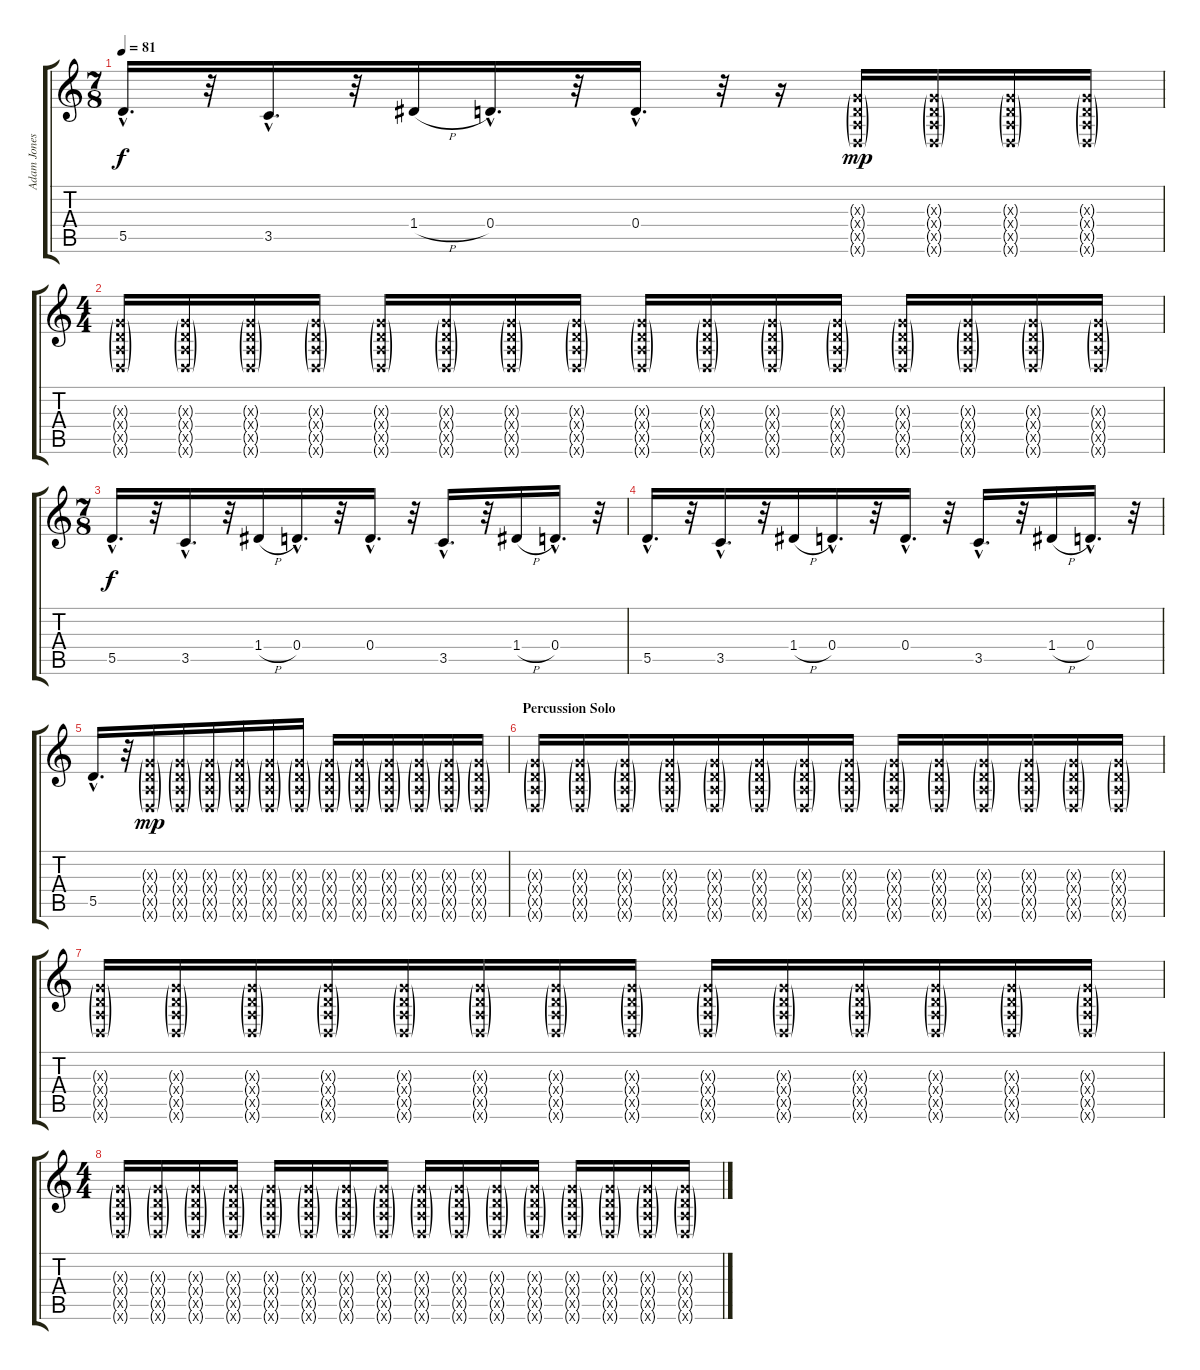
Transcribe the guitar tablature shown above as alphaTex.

\track ("Adam Jones" "Adam Jones") {instrument distortionguitar}
\staff {score tabs}
\tuning (E4 B3 G3 D3 A2 D2) {hide}
\ts (7 8)
\tempo 81
\clef g2
\ks c
5.5{hac}.16{d dy f} r.32 3.5{hac}.16{d} r.32 1.4{h}.16 0.4{hac}.16{d} r.32 0.4{hac}.16{d} r.32 r.16 (0.3{g x} 0.4{g x} 0.5{g x} 0.6{g x}).16{dy mp balance 15} (0.3{g x} 0.4{g x} 0.5{g x} 0.6{g x}).16 (0.3{g x} 0.4{g x} 0.5{g x} 0.6{g x}).16 (0.3{g x} 0.4{g x} 0.5{g x} 0.6{g x}).16 |
\ts (4 4)
(0.3{g x} 0.4{g x} 0.5{g x} 0.6{g x}).16 (0.3{g x} 0.4{g x} 0.5{g x} 0.6{g x}).16 (0.3{g x} 0.4{g x} 0.5{g x} 0.6{g x}).16 (0.3{g x} 0.4{g x} 0.5{g x} 0.6{g x}).16 (0.3{g x} 0.4{g x} 0.5{g x} 0.6{g x}).16 (0.3{g x} 0.4{g x} 0.5{g x} 0.6{g x}).16 (0.3{g x} 0.4{g x} 0.5{g x} 0.6{g x}).16 (0.3{g x} 0.4{g x} 0.5{g x} 0.6{g x}).16 (0.3{g x} 0.4{g x} 0.5{g x} 0.6{g x}).16 (0.3{g x} 0.4{g x} 0.5{g x} 0.6{g x}).16 (0.3{g x} 0.4{g x} 0.5{g x} 0.6{g x}).16 (0.3{g x} 0.4{g x} 0.5{g x} 0.6{g x}).16 (0.3{g x} 0.4{g x} 0.5{g x} 0.6{g x}).16 (0.3{g x} 0.4{g x} 0.5{g x} 0.6{g x}).16 (0.3{g x} 0.4{g x} 0.5{g x} 0.6{g x}).16 (0.3{g x} 0.4{g x} 0.5{g x} 0.6{g x}).16 |
\ts (7 8)
5.5{hac}.16{d dy f balance 8} r.32 3.5{hac}.16{d} r.32 1.4{h}.16 0.4{hac}.16{d} r.32 0.4{hac}.16{d} r.32 3.5{hac}.16{d} r.32 1.4{h}.16 0.4{hac}.16{d} r.32 |
5.5{hac}.16{d} r.32 3.5{hac}.16{d} r.32 1.4{h}.16 0.4{hac}.16{d} r.32 0.4{hac}.16{d} r.32 3.5{hac}.16{d} r.32 1.4{h}.16 0.4{hac}.16{d} r.32 |
5.5{hac}.16{d} r.32 (0.3{g x} 0.4{g x} 0.5{g x} 0.6{g x}).16{dy mp balance 15} (0.3{g x} 0.4{g x} 0.5{g x} 0.6{g x}).16 (0.3{g x} 0.4{g x} 0.5{g x} 0.6{g x}).16 (0.3{g x} 0.4{g x} 0.5{g x} 0.6{g x}).16 (0.3{g x} 0.4{g x} 0.5{g x} 0.6{g x}).16 (0.3{g x} 0.4{g x} 0.5{g x} 0.6{g x}).16 (0.3{g x} 0.4{g x} 0.5{g x} 0.6{g x}).16 (0.3{g x} 0.4{g x} 0.5{g x} 0.6{g x}).16 (0.3{g x} 0.4{g x} 0.5{g x} 0.6{g x}).16 (0.3{g x} 0.4{g x} 0.5{g x} 0.6{g x}).16 (0.3{g x} 0.4{g x} 0.5{g x} 0.6{g x}).16 (0.3{g x} 0.4{g x} 0.5{g x} 0.6{g x}).16 |
\section ("" "Percussion Solo")
(0.3{g x} 0.4{g x} 0.5{g x} 0.6{g x}).16 (0.3{g x} 0.4{g x} 0.5{g x} 0.6{g x}).16 (0.3{g x} 0.4{g x} 0.5{g x} 0.6{g x}).16 (0.3{g x} 0.4{g x} 0.5{g x} 0.6{g x}).16 (0.3{g x} 0.4{g x} 0.5{g x} 0.6{g x}).16 (0.3{g x} 0.4{g x} 0.5{g x} 0.6{g x}).16 (0.3{g x} 0.4{g x} 0.5{g x} 0.6{g x}).16 (0.3{g x} 0.4{g x} 0.5{g x} 0.6{g x}).16 (0.3{g x} 0.4{g x} 0.5{g x} 0.6{g x}).16 (0.3{g x} 0.4{g x} 0.5{g x} 0.6{g x}).16 (0.3{g x} 0.4{g x} 0.5{g x} 0.6{g x}).16 (0.3{g x} 0.4{g x} 0.5{g x} 0.6{g x}).16 (0.3{g x} 0.4{g x} 0.5{g x} 0.6{g x}).16 (0.3{g x} 0.4{g x} 0.5{g x} 0.6{g x}).16 |
(0.3{g x} 0.4{g x} 0.5{g x} 0.6{g x}).16 (0.3{g x} 0.4{g x} 0.5{g x} 0.6{g x}).16 (0.3{g x} 0.4{g x} 0.5{g x} 0.6{g x}).16 (0.3{g x} 0.4{g x} 0.5{g x} 0.6{g x}).16 (0.3{g x} 0.4{g x} 0.5{g x} 0.6{g x}).16 (0.3{g x} 0.4{g x} 0.5{g x} 0.6{g x}).16 (0.3{g x} 0.4{g x} 0.5{g x} 0.6{g x}).16 (0.3{g x} 0.4{g x} 0.5{g x} 0.6{g x}).16 (0.3{g x} 0.4{g x} 0.5{g x} 0.6{g x}).16 (0.3{g x} 0.4{g x} 0.5{g x} 0.6{g x}).16 (0.3{g x} 0.4{g x} 0.5{g x} 0.6{g x}).16 (0.3{g x} 0.4{g x} 0.5{g x} 0.6{g x}).16 (0.3{g x} 0.4{g x} 0.5{g x} 0.6{g x}).16 (0.3{g x} 0.4{g x} 0.5{g x} 0.6{g x}).16 |
\ts (4 4)
(0.3{g x} 0.4{g x} 0.5{g x} 0.6{g x}).16 (0.3{g x} 0.4{g x} 0.5{g x} 0.6{g x}).16 (0.3{g x} 0.4{g x} 0.5{g x} 0.6{g x}).16 (0.3{g x} 0.4{g x} 0.5{g x} 0.6{g x}).16 (0.3{g x} 0.4{g x} 0.5{g x} 0.6{g x}).16 (0.3{g x} 0.4{g x} 0.5{g x} 0.6{g x}).16 (0.3{g x} 0.4{g x} 0.5{g x} 0.6{g x}).16 (0.3{g x} 0.4{g x} 0.5{g x} 0.6{g x}).16 (0.3{g x} 0.4{g x} 0.5{g x} 0.6{g x}).16 (0.3{g x} 0.4{g x} 0.5{g x} 0.6{g x}).16 (0.3{g x} 0.4{g x} 0.5{g x} 0.6{g x}).16 (0.3{g x} 0.4{g x} 0.5{g x} 0.6{g x}).16 (0.3{g x} 0.4{g x} 0.5{g x} 0.6{g x}).16 (0.3{g x} 0.4{g x} 0.5{g x} 0.6{g x}).16 (0.3{g x} 0.4{g x} 0.5{g x} 0.6{g x}).16 (0.3{g x} 0.4{g x} 0.5{g x} 0.6{g x}).16
